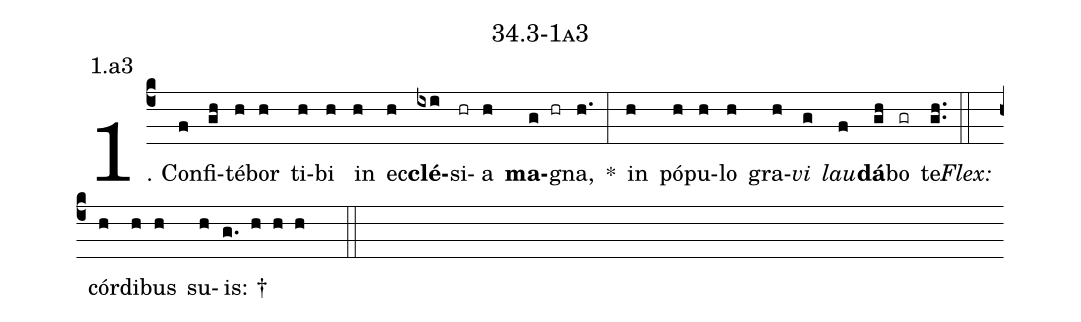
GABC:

name: 34.3-1a3;
annotation: 1.a3;
%%
(c4)1. Con(f)fi(gh)té(h)bor(h) ti(h)bi(h) in(h) ec(h)<b>clé</b>(ixi)si(hr)a(h) <b>ma</b>(g hr)gna,(h.) *(:) in(h) pó(h)pu(h)lo(h) gra(h)<i>vi</i>(g) <i>lau</i>(f)<b>dá</b>(gh)bo(gr) te.(gh..) (::)
<i>Flex:</i>()  cór(h)di(h)bus(h) su(h)is: †(g. h h h  ::)

%E(h) u(h) o(g) u(f) a(gh) e.(gh..) (::)
